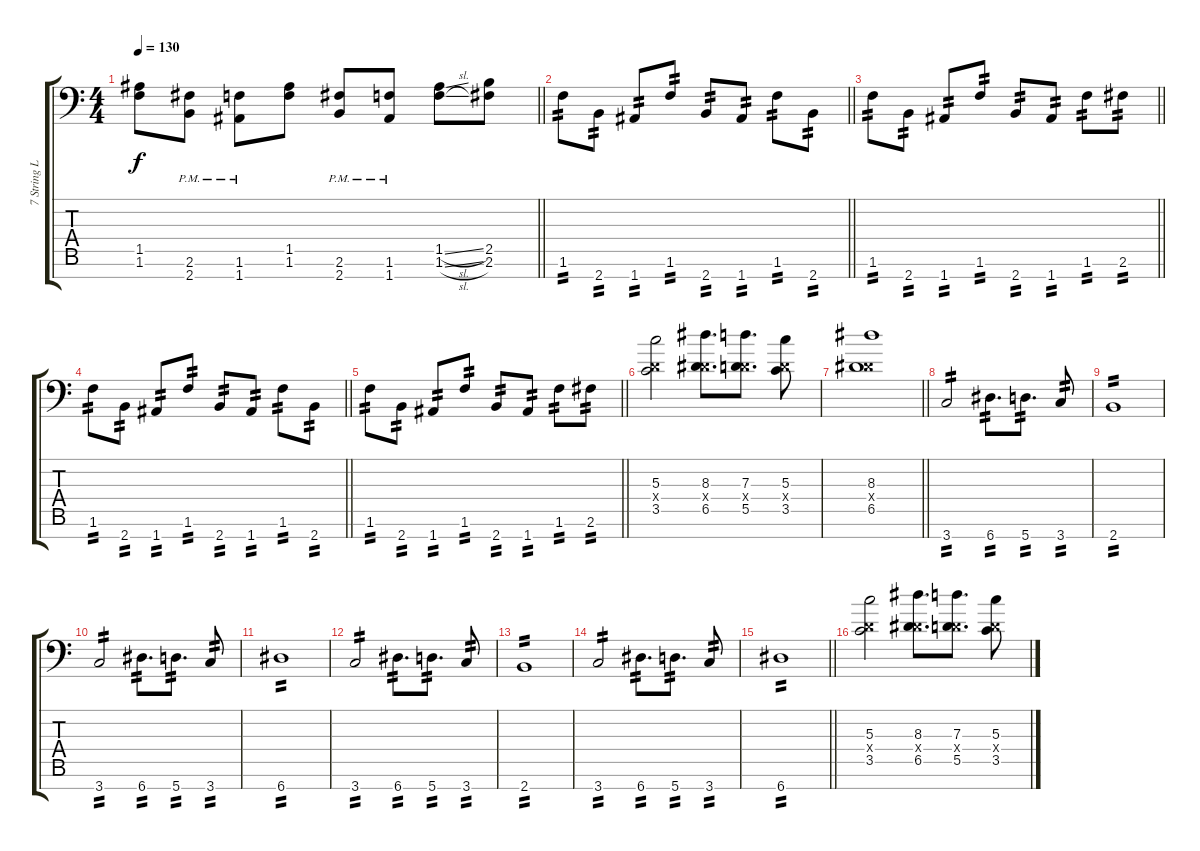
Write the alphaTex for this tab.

\track ("7 String Left" "7 String L") {solo instrument distortionguitar}
\staff {score tabs}
\tuning (E4 B3 G3 D3 A2 E2 A1) {hide}
\ts (4 4)
\tempo 130
\clef f4
\barLineRight lightlight
\ks c
(1.5 1.6).8{dy f} (2.6{pm} 2.7{pm}).8 (1.6{pm} 1.7{pm}).8 (1.5 1.6).8 (2.6{pm} 2.7{pm}).8 (1.6{pm} 1.7{pm}).8 (1.5{sl} 1.6{sl}).8 (2.5 2.6).8 |
\section ("" "")
\barLineRight lightlight
1.6.8{tp 2} 2.7.8{tp 2} 1.7.8{tp 2} 1.6.8{tp 2} 2.7.8{tp 2} 1.7.8{tp 2} 1.6.8{tp 2} 2.7.8{tp 2} |
\barLineRight lightlight
1.6.8{tp 2} 2.7.8{tp 2} 1.7.8{tp 2} 1.6.8{tp 2} 2.7.8{tp 2} 1.7.8{tp 2} 1.6.8{tp 2} 2.6.8{tp 2} |
\barLineRight lightlight
1.6.8{tp 2} 2.7.8{tp 2} 1.7.8{tp 2} 1.6.8{tp 2} 2.7.8{tp 2} 1.7.8{tp 2} 1.6.8{tp 2} 2.7.8{tp 2} |
\barLineRight lightlight
1.6.8{tp 2} 2.7.8{tp 2} 1.7.8{tp 2} 1.6.8{tp 2} 2.7.8{tp 2} 1.7.8{tp 2} 1.6.8{tp 2} 2.6.8{tp 2} |
\section ("" "")
(5.3 0.4{x} 3.5).2 (8.3 0.4{x} 6.5).8{d} (7.3 0.4{x} 5.5).8{d} (5.3 0.4{x} 3.5).8 |
\barLineRight lightlight
(8.3 0.4{x} 6.5).1 |
\section ("" "")
3.7.2{tp 2} 6.7.8{d tp 2} 5.7.8{d tp 2} 3.7.8{tp 2} |
2.7.1{tp 2} |
3.7.2{tp 2} 6.7.8{d tp 2} 5.7.8{d tp 2} 3.7.8{tp 2} |
6.7.1{tp 2} |
3.7.2{tp 2} 6.7.8{d tp 2} 5.7.8{d tp 2} 3.7.8{tp 2} |
2.7.1{tp 2} |
3.7.2{tp 2} 6.7.8{d tp 2} 5.7.8{d tp 2} 3.7.8{tp 2} |
\barLineRight lightlight
6.7.1{tp 2} |
\section ("" "")
(5.3 0.4{x} 3.5).2 (8.3 0.4{x} 6.5).8{d} (7.3 0.4{x} 5.5).8{d} (5.3 0.4{x} 3.5).8
